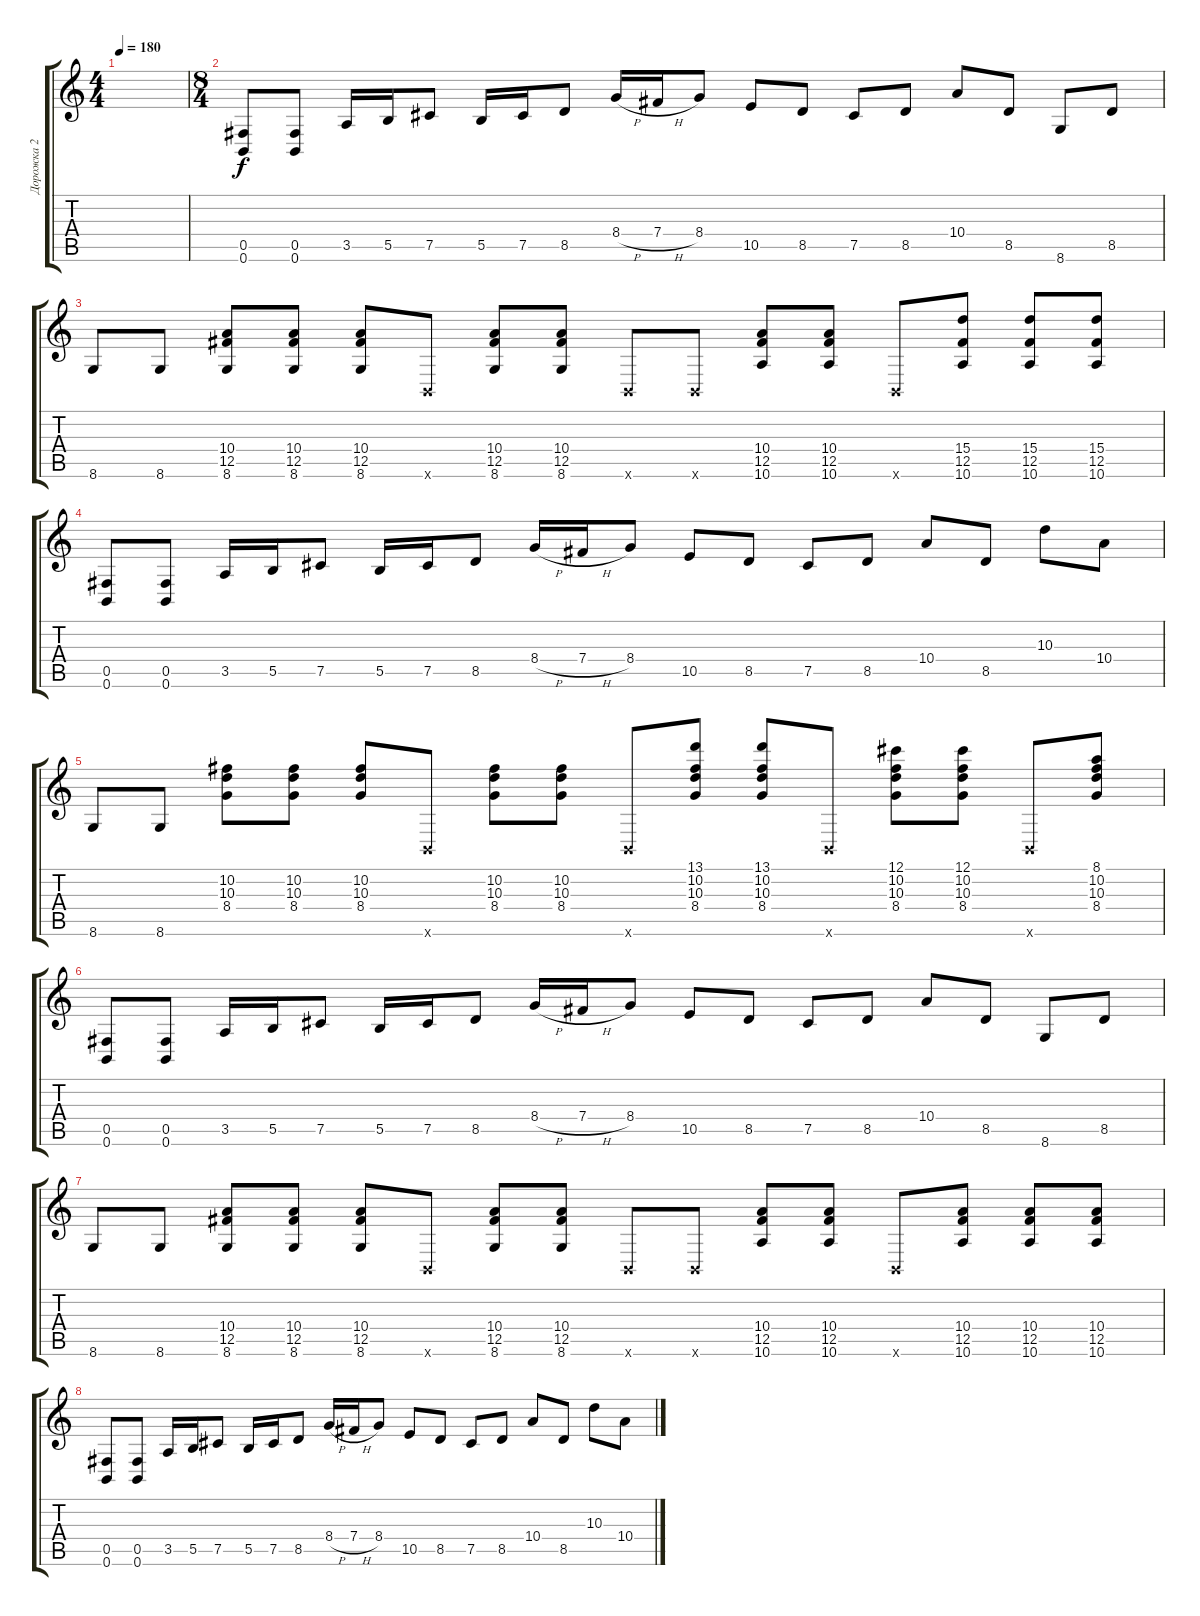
\track ("Дорожка 2" "Дорожка 2") {instrument distortionguitar}
\staff {score tabs}
\tuning (Db4 Ab3 E3 B2 Gb2 B1) {hide}
\ts (4 4)
\tempo 180
\clef g2
\ks c
|
\ts (8 4)
(0.5 0.6).8 (0.5 0.6).8 3.5.16 5.5.16 7.5.8 5.5.16 7.5.16 8.5.8 8.4{h}.16 7.4{h}.16 8.4.8 10.5.8 8.5.8 7.5.8 8.5.8 10.4.8 8.5.8 8.6.8 8.5.8 |
8.6.8 8.6.8 (10.4 12.5 8.6).8 (10.4 12.5 8.6).8 (10.4 12.5 8.6).8 0.6{x}.8 (10.4 12.5 8.6).8 (10.4 12.5 8.6).8 0.6{x}.8 0.6{x}.8 (10.4 12.5 10.6).8 (10.4 12.5 10.6).8 0.6{x}.8 (15.4 12.5 10.6).8 (15.4 12.5 10.6).8 (15.4 12.5 10.6).8 |
(0.5 0.6).8 (0.5 0.6).8 3.5.16 5.5.16 7.5.8 5.5.16 7.5.16 8.5.8 8.4{h}.16 7.4{h}.16 8.4.8 10.5.8 8.5.8 7.5.8 8.5.8 10.4.8 8.5.8 10.3.8 10.4.8 |
8.6.8 8.6.8 (10.2 10.3 8.4).8 (10.2 10.3 8.4).8 (10.2 10.3 8.4).8 0.6{x}.8 (10.2 10.3 8.4).8 (10.2 10.3 8.4).8 0.6{x}.8 (13.1 10.2 10.3 8.4).8 (13.1 10.2 10.3 8.4).8 0.6{x}.8 (12.1 10.2 10.3 8.4).8 (12.1 10.2 10.3 8.4).8 0.6{x}.8 (8.1 10.2 10.3 8.4).8 |
(0.5 0.6).8 (0.5 0.6).8 3.5.16 5.5.16 7.5.8 5.5.16 7.5.16 8.5.8 8.4{h}.16 7.4{h}.16 8.4.8 10.5.8 8.5.8 7.5.8 8.5.8 10.4.8 8.5.8 8.6.8 8.5.8 |
8.6.8 8.6.8 (10.4 12.5 8.6).8 (10.4 12.5 8.6).8 (10.4 12.5 8.6).8 0.6{x}.8 (10.4 12.5 8.6).8 (10.4 12.5 8.6).8 0.6{x}.8 0.6{x}.8 (10.4 12.5 10.6).8 (10.4 12.5 10.6).8 0.6{x}.8 (10.4 12.5 10.6).8 (10.4 12.5 10.6).8 (10.4 12.5 10.6).8 |
(0.5 0.6).8 (0.5 0.6).8 3.5.16 5.5.16 7.5.8 5.5.16 7.5.16 8.5.8 8.4{h}.16 7.4{h}.16 8.4.8 10.5.8 8.5.8 7.5.8 8.5.8 10.4.8 8.5.8 10.3.8 10.4.8
